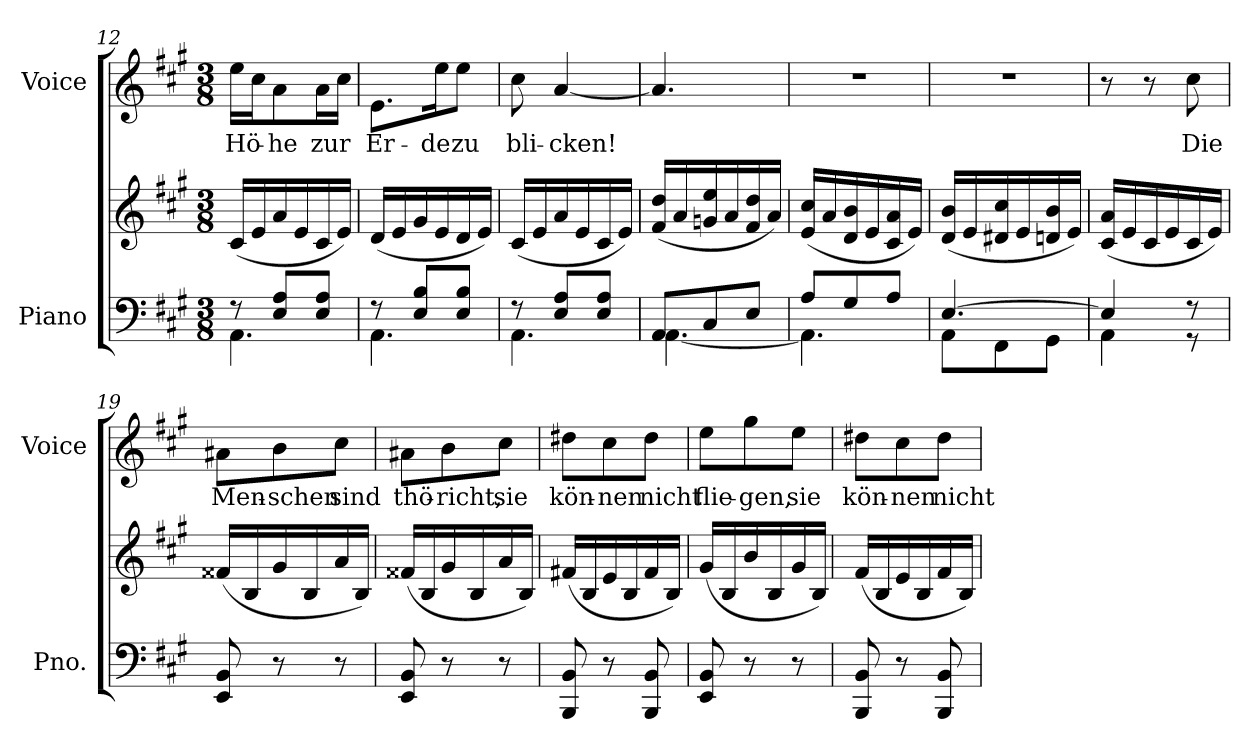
**kern	**kern	**kern	**text
*part2	*part2	*part1	*part1
*staff3	*staff2	*staff1	*staff1
*I"Piano	*	*I"Voice	*
*I'Pno.	*	*I'Voice	*
*clefF4	*clefG2	*clefG2	*
*k[f#c#g#]	*k[f#c#g#]	*k[f#c#g#]	*
*A:	*A:	*A:	*
*M3/8	*M3/8	*M3/8	*
=12	=12	=12	=12
*^	*	*	*
!	!	!	!	!LO:LY:b:color=#000000
8r	4.AAi\	(16c#i/LL	16eei\LL	Hö-
.	.	16ei/	16cc#i\J	.
!	!	!	!	!LO:LY:b:color=#000000
8Ei/ 8AiL	.	16ai/	8ai\	-he
.	.	16ei/	.	.
!	!	!	!	!LO:LY:b:color=#000000
8Ei/ 8AiJ	.	16c#i/	16ai\L	zur
.	.	16ei/JJ)	16cc#i\JJ	.
=13	=13	=13	=13	=13
!	!	!	!	!LO:LY:b:color=#000000
8r	4.AAi\	(16di/LL	8.ei\L	Er-
.	.	16ei/	.	.
8Ei/ 8BiL	.	16g#i/	.	.
!	!	!	!	!LO:LY:b:color=#000000
.	.	16ei/	16eei\k	-de
!	!	!	!	!LO:LY:b:color=#000000
8Ei/ 8BiJ	.	16di/	8eei\J	zu
.	.	16ei/JJ)	.	.
=14	=14	=14	=14	=14
!	!	!	!	!LO:LY:b:color=#000000
8r	4.AAi\	(16c#i/LL	8cc#i\	bli-
.	.	16ei/	.	.
!	!	!	!	!LO:LY:b:color=#000000
8Ei/ 8AiL	.	16ai/	[<4ai/	-cken!
.	.	16ei/	.	.
8Ei/ 8AiJ	.	16c#i/	.	.
.	.	16ei/JJ)	.	.
!!LO:LB:g=z
=15	=15	=15	=15	=15
8AAi/L	[<4.AAi\	(16f#i/ 16ddiLL	4.ai/]	.
.	.	16ai/	.	.
8C#i/	.	16gni/ 16eei	.	.
.	.	16ai/	.	.
8Ei/J	.	16f#i/ 16ddi	.	.
.	.	16ai/JJ)	.	.
=16	=16	=16	=16	=16
!	!	!	!LO:N:vis=1	!
8Ai/L	4.AAi\]	(16ei/ 16cc#iLL	4.r	.
.	.	16ai/	.	.
8G#i/	.	16di/ 16bi	.	.
.	.	16ei/	.	.
8Ai/J	.	16c#i/ 16ai	.	.
.	.	16ei/JJ)	.	.
=17	=17	=17	=17	=17
!	!	!	!LO:N:vis=1	!
[>4.Ei/	8AAi\L	(16di/ 16biLL	4.r	.
.	.	16ei/	.	.
.	8FF#i\	16d#Xi/ 16cc#i	.	.
.	.	16ei/	.	.
.	8GG#i\J	16dni/ 16bi	.	.
.	.	16ei/JJ)	.	.
=18	=18	=18	=18	=18
4Ei/]	4AAi\	(16c#i/ 16aiLL	8r	.
.	.	16ei/	.	.
.	.	16c#i/	8r	.
.	.	16ei/	.	.
!	!	!	!	!LO:LY:b:color=#000000
8r	8r	16c#i/	8cc#i\	Die
.	.	16ei/JJ)	.	.
*v	*v	*	*	*
=19	=19	=19	=19
!	!	!	!LO:LY:b:color=#000000
8EEi/ 8BBi	(16f##Xi/LL	8a#Xi\L	Men-
.	16Bi/	.	.
!	!	!	!LO:LY:b:color=#000000
8r	16g#i/	8bi\	-schen
.	16Bi/	.	.
!	!	!	!LO:LY:b:color=#000000
8r	16ai/	8cc#i\J	sind
.	16Bi/JJ)	.	.
=20	=20	=20	=20
!	!	!	!LO:LY:b:color=#000000
8EEi/ 8BBi	(16f##Xi/LL	8a#Xi\L	thö-
.	16Bi/	.	.
!	!	!	!LO:LY:b:color=#000000
8r	16g#i/	8bi\	-richt,
.	16Bi/	.	.
!	!	!	!LO:LY:b:color=#000000
8r	16ai/	8cc#i\J	sie
.	16Bi/JJ)	.	.
=21	=21	=21	=21
!	!	!	!LO:LY:b:color=#000000
8BBBi/ 8BBi	(16f#Xi/LL	8dd#Xi\L	kön-
.	16Bi/	.	.
!	!	!	!LO:LY:b:color=#000000
8r	16ei/	8cc#i\	-nen
.	16Bi/	.	.
!	!	!	!LO:LY:b:color=#000000
8BBBi/ 8BBi	16f#i/	8dd#i\J	nicht
.	16Bi/JJ)	.	.
!!LO:LB:g=z
=22	=22	=22	=22
!	!	!	!LO:LY:b:color=#000000
8EEi/ 8BBi	(16g#i/LL	8eei\L	flie-
.	16Bi/	.	.
!	!	!	!LO:LY:b:color=#000000
8r	16bi/	8gg#i\	-gen,
.	16Bi/	.	.
!	!	!	!LO:LY:b:color=#000000
8r	16g#i/	8eei\J	sie
.	16Bi/JJ)	.	.
=23	=23	=23	=23
!	!	!	!LO:LY:b:color=#000000
8BBBi/ 8BBi	(16f#i/LL	8dd#Xi\L	kön-
.	16Bi/	.	.
!	!	!	!LO:LY:b:color=#000000
8r	16ei/	8cc#i\	-nen
.	16Bi/	.	.
!	!	!	!LO:LY:b:color=#000000
8BBBi/ 8BBi	16f#i/	8dd#i\J	nicht
.	16Bi/JJ)	.	.
=	=	=	=
*-	*-	*-	*-
